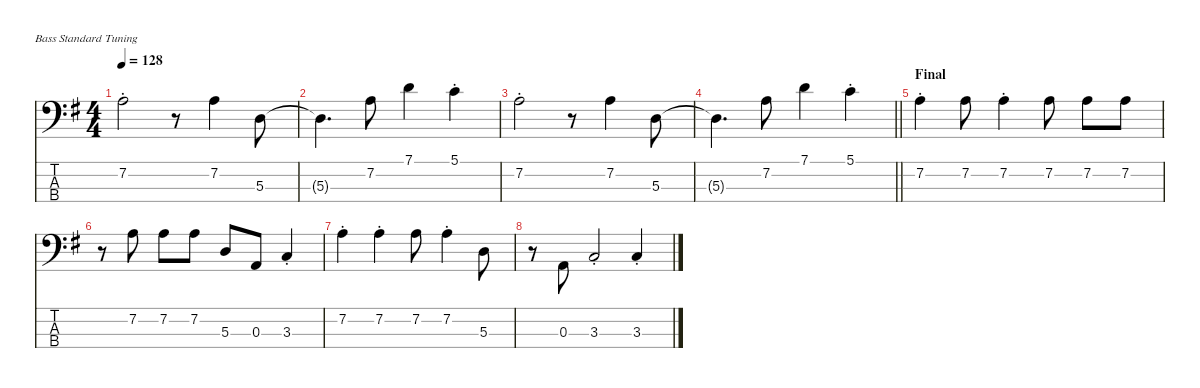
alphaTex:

\defaultSystemsLayout 4
\hideDynamics
\bracketExtendMode nobrackets
\singleTrackTrackNamePolicy hidden
\multiTrackTrackNamePolicy hidden
\firstSystemTrackNameMode fullname
\firstSystemTrackNameOrientation horizontal
\otherSystemsTrackNameOrientation horizontal
\track ("Bass" "el.bs.") {instrument electricbassfinger}
\staff {score tabs}
\tuning (G2 D2 A1 E1)
\ts (4 4)
\tempo 128
\clef f4
\ks g
7.2{st acc forcenatural}.2{dy f beam Down} r.8{beam Down} 7.2{acc forcenatural}.4{beam Down} 5.3{acc forcenatural}.8{beam Down} |
5.3{t acc forcenatural}.4{d beam Down} 7.2{acc forcenatural}.8{beam Down} 7.1{acc forcenatural}.4{beam Down} 5.1{st acc forcenatural}.4{beam Down} |
7.2{st acc forcenatural}.2{beam Down} r.8{beam Down} 7.2{acc forcenatural}.4{beam Down} 5.3{acc forcenatural}.8{beam Down} |
\barLineRight lightlight
5.3{t acc forcenatural}.4{d beam Down} 7.2{acc forcenatural}.8{beam Down} 7.1{acc forcenatural}.4{beam Down} 5.1{st acc forcenatural}.4{beam Down} |
\section ("" "Final")
7.2{st acc forcenatural}.4{beam Down} 7.2{acc forcenatural}.8{beam Down} 7.2{st acc forcenatural}.4{beam Down} 7.2{acc forcenatural}.8{beam Down} 7.2{acc forcenatural}.8{beam Down} 7.2{acc forcenatural}.8{beam Down} |
r.8{beam Down} 7.2{acc forcenatural}.8{beam Down} 7.2{acc forcenatural}.8{beam Down} 7.2{acc forcenatural}.8{beam Down} 5.3{acc forcenatural}.8{beam Up} 0.3{acc forcenatural}.8{beam Up} 3.3{st acc forcenatural}.4{beam Up} |
7.2{st acc forcenatural}.4{beam Down} 7.2{st acc forcenatural}.4{beam Down} 7.2{acc forcenatural}.8{beam Down} 7.2{st acc forcenatural}.4{beam Down} 5.3{acc forcenatural}.8{beam Down} |
r.8{beam Down} 0.3{acc forcenatural}.8{beam Up} 3.3{st acc forcenatural}.2{beam Up} 3.3{st acc forcenatural}.4{beam Up}
